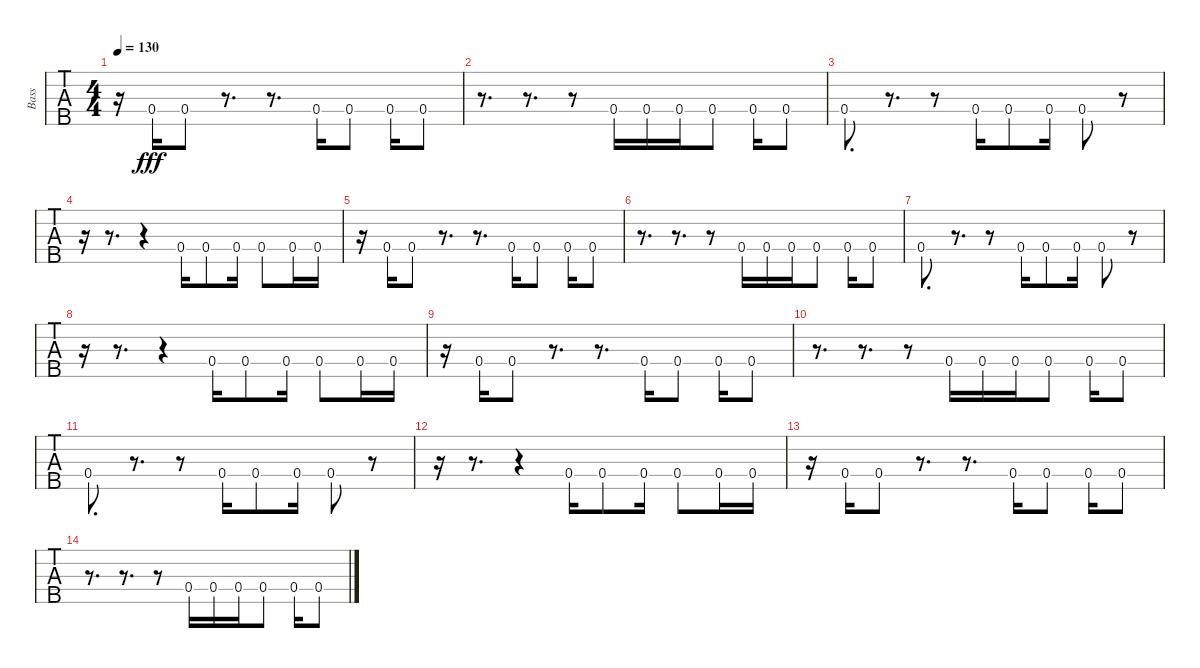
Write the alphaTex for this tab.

\track ("Bass" "Bass") {instrument electricbassfinger}
\staff {tabs}
\tuning (Eb2 Bb1 F1 C1 G0) {hide}
\ts (4 4)
\tempo 130
\clef f4
\ks c
r.16{dy fff} 0.4.16 0.4.8 r.8{d} r.8{d} 0.4.16 0.4.8 0.4.16 0.4.8 |
r.8{d} r.8{d} r.8 0.4.16 0.4.16 0.4.16 0.4.8 0.4.16 0.4.8 |
0.4.8{d} r.8{d} r.8 0.4.16 0.4.8 0.4.16 0.4.8 r.8 |
r.16 r.8{d} r.4 0.4.16 0.4.8 0.4.16 0.4.8 0.4.16 0.4.16 |
r.16 0.4.16 0.4.8 r.8{d} r.8{d} 0.4.16 0.4.8 0.4.16 0.4.8 |
r.8{d} r.8{d} r.8 0.4.16 0.4.16 0.4.16 0.4.8 0.4.16 0.4.8 |
0.4.8{d} r.8{d} r.8 0.4.16 0.4.8 0.4.16 0.4.8 r.8 |
r.16 r.8{d} r.4 0.4.16 0.4.8 0.4.16 0.4.8 0.4.16 0.4.16 |
r.16 0.4.16 0.4.8 r.8{d} r.8{d} 0.4.16 0.4.8 0.4.16 0.4.8 |
r.8{d} r.8{d} r.8 0.4.16 0.4.16 0.4.16 0.4.8 0.4.16 0.4.8 |
0.4.8{d} r.8{d} r.8 0.4.16 0.4.8 0.4.16 0.4.8 r.8 |
r.16 r.8{d} r.4 0.4.16 0.4.8 0.4.16 0.4.8 0.4.16 0.4.16 |
r.16 0.4.16 0.4.8 r.8{d} r.8{d} 0.4.16 0.4.8 0.4.16 0.4.8 |
r.8{d} r.8{d} r.8 0.4.16 0.4.16 0.4.16 0.4.8 0.4.16 0.4.8
